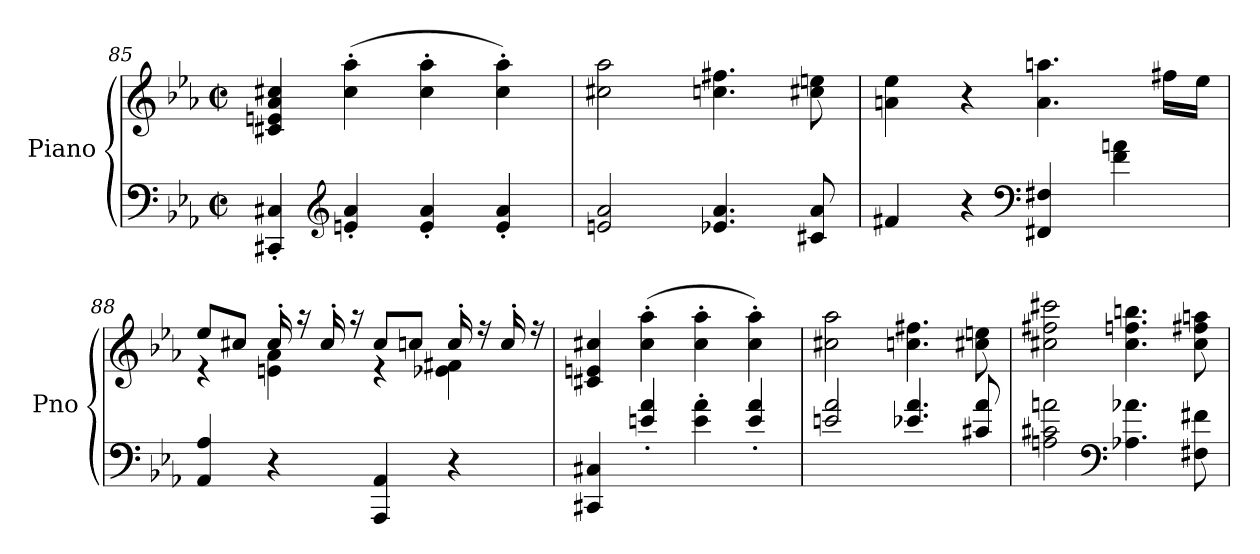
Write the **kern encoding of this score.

**kern	**kern
*part1	*part1
*staff2	*staff1
*I"Piano	*
*I'Pno	*
*clefF4	*clefG2
*k[b-e-a-]	*k[b-e-a-]
*M2/2	*M2/2
*met(c|)	*met(c|)
=85	=85
4CC#X/' 4C#X/'	4c#X/ 4en/ 4a-/ 4cc#X/
*clefG2	*
4en/' 4a-/'	(>4cc#\' 4aa-\'
4e/' 4a-/'	4cc#\' 4aa-\'
4e/' 4a-/'	4cc#\' 4aa-\')
!!LO:LB:g=z
=86	=86
2en/ 2a-/	2cc#X\ 2aa-\
4.e-X/ 4.a-/	4.ccn\ 4.ff#X\
8c#X/ 8a-/	8cc#X\ 8een\
!!LO:LB:g=z
=87	=87
4f#X/	4an\ 4ee-\
4r	4r
*clefF4	*
4FF#X/ 4F#X/	4.a\ 4.aan\
4f#\ 4an\	.
.	16ff#X\LL
.	16ee-\JJ
=88	=88
*	*^
4AA-/ 4A-/	8ee-/L	4r
.	8cc#X/J	.
4r	16cc#'/	4en\ 4a-\
.	16r	.
.	16cc#'/	.
.	16r	.
4AAA-/ 4AA-/	8cc#/L	4re
.	8ccn/J	.
4r	16cc'/	4e-X\ 4f#X\
.	16r	.
.	16cc'/	.
.	16r	.
*	*v	*v
=89	=89
4CC#X/ 4C#X/	4c#X/ 4en/ 4cc#X/
4en/' 4a-/'	(>4cc#\' 4aa-\'
4e\' 4a-\'	4cc#\' 4aa-\'
4e/' 4a-/'	4cc#\' 4aa-\')
=90	=90
2en/ 2a-/	2cc#X\ 2aa-\
4.e-X/ 4.a-/	4.ccn\ 4.ff#X\
8c#X/ 8a-/	8cc#X\ 8een\
!!LO:LB:g=z
=91	=91
2An\ 2c#X\ 2an\	2cc#X\ 2ff#X\ 2ccc#X\
*clefF4	*
4.A-X\ 4.a-X\	4.cc#\ 4.ffn\ 4.bbn\
8F#X\ 8f#X\	8cc#\ 8ff#X\ 8aan\
=	=
*-	*-
